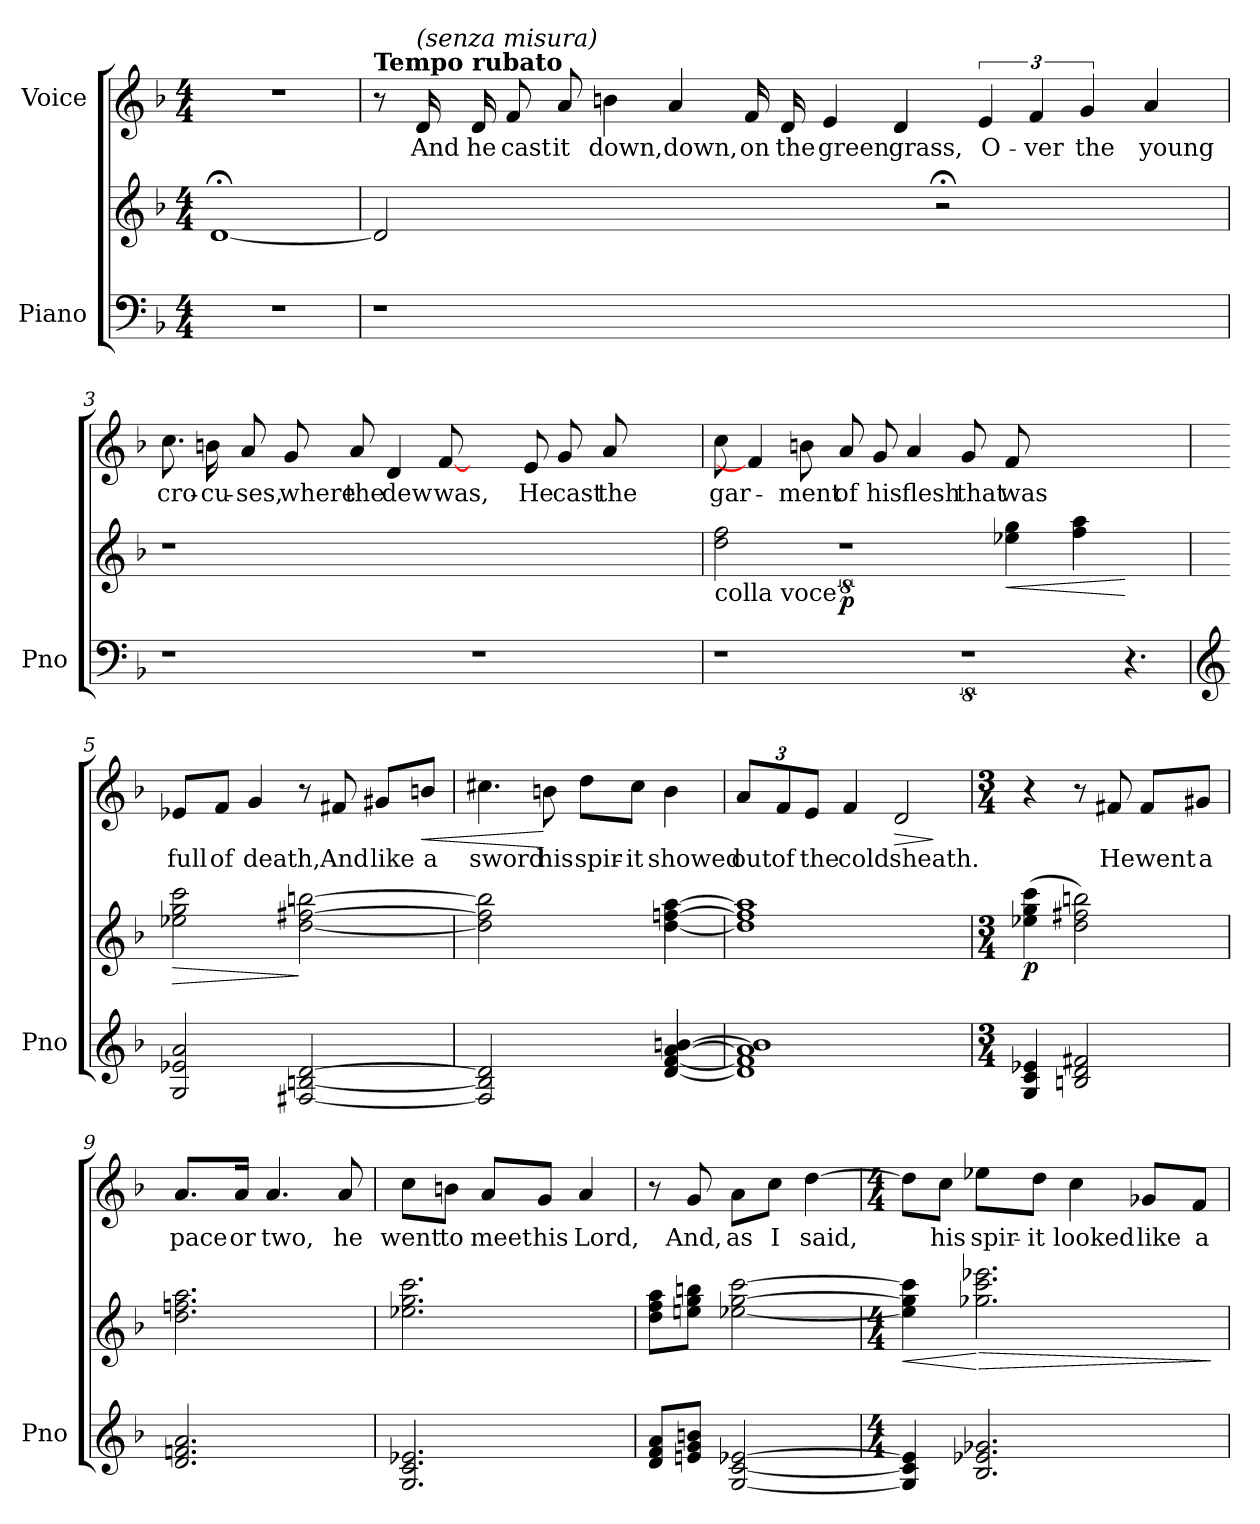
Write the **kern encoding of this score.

**kern	**kern	**dynam	**kern	**text	**dynam
*part2	*part2	*part2	*part1	*part1	*part1
*staff3	*staff2	*staff2/3	*staff1	*staff1	*staff1
*I"Piano	*	*	*I"Voice	*	*
*I'Pno	*	*	*	*	*
*clefF4	*clefG2	*	*clefG2	*	*
*k[b-]	*k[b-]	*	*k[b-]	*	*
*M4/4	*M4/4	*	*M4/4	*	*
=1	=1	=1	=1	=1	=1
1r	[1d;<	.	1r	.	.
=2	=2	=2	=2	=2	=2
!	!	!	!LO:TX:a:B:t=Tempo rubato	!	!
1r	2d/]	.	8r	.	.
!	!	!	!LO:TX:a:i:t=(senza misura)	!	!
!	!	!	!	!LO:LY:b	!
.	.	.	16d/	And	.
!	!	!	!	!LO:LY:b	!
.	.	.	16d/	he	.
!	!	!	!	!LO:LY:b	!
.	.	.	8f/	cast	.
!	!	!	!	!LO:LY:b	!
.	.	.	8a/	it	.
!	!	!	!	!LO:LY:b	!
.	2ryy	.	4bn\	down,	.
!	!	!	!	!LO:LY:b	!
.	.	.	4a/	down,	.
!	!	!	!	!LO:LY:b	!
1ryy	2ryy	.	16f/	on	.
!	!	!	!	!LO:LY:b	!
.	.	.	16d/	the	.
!	!	!	!	!LO:LY:b	!
.	.	.	4e/	green	.
!	!	!	!	!LO:LY:b	!
.	.	.	4d/	grass,	.
.	2r;<	.	.	.	.
!	!	!	!	!LO:LY:b	!
.	.	.	6e/	O-	.
!	!	!	!	!LO:LY:b	!
.	.	.	6f/	-ver	.
!	!	!	!	!LO:LY:b	!
.	.	.	6g/	the	.
4.ryy	4ryy	.	.	.	.
!	!	!	!	!LO:LY:b	!
.	.	.	4a/	young	.
.	8ryy	.	.	.	.
!!LO:LB:g=z
=3	=3	=3	=3	=3	=3
!	!	!	!	!LO:LY:b	!
1r	1r	.	8.cc\	cro-	.
!	!	!	!	!LO:LY:b	!
.	.	.	16bn\	-cu-	.
!	!	!	!	!LO:LY:b	!
.	.	.	8a/	-ses,	.
!	!	!	!	!LO:LY:b	!
.	.	.	8g/	where	.
!	!	!	!	!LO:LY:b	!
.	.	.	8a/	the	.
!	!	!	!	!LO:LY:b	!
.	.	.	4d/	dew	.
!	!	!	!	!LO:LY:b	!
.	.	.	[8f/	was,	.
1r	2ryy	.	4ryy	.	.
!	!	!	!	!LO:LY:b	!
.	.	.	8e/	He	.
!	!	!	!	!LO:LY:b	!
.	.	.	8g/	cast	.
!	!	!	!	!LO:LY:b	!
.	2ryy	.	8a/	the	.
.	.	.	4.ryy	.	.
=4	=4	=4	=4	=4	=4
!	!LO:TX:b:t=colla voce	!	!	!	!
!	!	!	!	!LO:LY:b	!
1r	2dd\ 2ff\	.	8cc\	gar-	.
.	.	.	4f/]	.	.
!	!	!	!	!LO:LY:b	!
.	.	.	8bn\	-ment	.
!	!	!LO:DY:b	!	!LO:LY:b	!
.	8%5r	p	8a/	of	.
!	!	!	!	!LO:LY:b	!
.	.	.	8g/	his	.
!	!	!	!	!LO:LY:b	!
.	.	.	4a/	flesh	.
!	!	!	!	!LO:LY:b	!
8%5r	.	.	8g/	that	.
!	!	!LO:HP:b	!	!LO:LY:b	!
.	4ee-X\ 4gg\	<	8f/	was	.
.	.	.	2.ryy	.	.
.	4ff\ 4aa\	.	.	.	.
4.r	4.ryy	[	.	.	.
!!LO:LB:g=z
=5	=5	=5	=5	=5	=5
*clefG2	*	*	*	*	*
!	!	!LO:HP:b	!	!LO:LY:b	!
2G/ 2e-X/ 2a/	2ee-X\ 2gg\ 2ccc\	>	8e-X/L	full	.
!	!	!	!	!LO:LY:b	!
.	.	.	8f/J	of	.
!	!	!	!	!LO:LY:b	!
.	.	.	4g/	death,	.
[2F#X/ [2Bn/ [2d/	[2dd\ [2ff#X\ [2bbn\	]	8r	.	.
!	!	!	!	!LO:LY:b	!
.	.	.	8f#X/	And	.
!	!	!	!	!LO:LY:b	!
.	.	.	8g#X/L	like	.
!	!	!	!	!LO:LY:b	!LO:HP:b
.	.	.	8bn/J	a	<
=6	=6	=6	=6	=6	=6
!	!	!	!	!LO:LY:b	!
2F#/] 2B/] 2d/]	2dd\] 2ff#\] 2bb\]	.	4.cc#X\	sword	.
!	!	!	!	!LO:LY:b	!
.	.	.	8bn\	his	[
!	!	!	!	!LO:LY:b	!
4ryy	4ryy	.	8dd\L	spir-	.
!	!	!	!	!LO:LY:b	!
.	.	.	8cc#\J	-it	.
!	!	!	!	!LO:LY:b	!
[4d/ [4f/ [4a/ [4bn/	[4dd\ [4ffn\ [4aa\	.	4b\	showed	.
=7	=7	=7	=7	=7	=7
!	!	!	!	!LO:LY:b	!
1d] 1f] 1a] 1b]	1dd] 1ff] 1aa]	.	12a/L	out	.
!	!	!	!	!LO:LY:b	!
.	.	.	12f/	of	.
!	!	!	!	!LO:LY:b	!
.	.	.	12e/J	the	.
!	!	!	!	!LO:LY:b	!
.	.	.	4f/	cold	.
!	!	!	!	!LO:LY:b	!LO:HP:b
.	.	.	2d/	sheath.	>
.	.	.	.	.	]
!!LO:PB:g=z
=8	=8	=8	=8	=8	=8
*M3/4	*M3/4	*	*M3/4	*	*
!	!	!LO:DY:b	!	!	!
4G/ 4c/ 4e-X/	(4ee-X\ 4gg\ 4ccc\	p	4r	.	.
2Bn/ 2d/ 2f#X/	2dd\ 2ff#X\ 2bbn\)	.	8r	.	.
!	!	!	!	!LO:LY:b	!
.	.	.	8f#X/	He	.
!	!	!	!	!LO:LY:b	!
.	.	.	8f#/L	went	.
!	!	!	!	!LO:LY:b	!
.	.	.	8g#X/J	a	.
=9	=9	=9	=9	=9	=9
!	!	!	!	!LO:LY:b	!
2.d/ 2.fn/ 2.a/	2.dd\ 2.ffn\ 2.aa\	.	8.a/L	pace	.
!	!	!	!	!LO:LY:b	!
.	.	.	16a/Jk	or	.
!	!	!	!	!LO:LY:b	!
.	.	.	4.a/	two,	.
!	!	!	!	!LO:LY:b	!
.	.	.	8a/	he	.
=10	=10	=10	=10	=10	=10
!	!	!	!	!LO:LY:b	!
2.G/ 2.c/ 2.e-X/	2.ee-X\ 2.gg\ 2.ccc\	.	8cc\L	went	.
!	!	!	!	!LO:LY:b	!
.	.	.	8bn\J	to	.
!	!	!	!	!LO:LY:b	!
.	.	.	8a/L	meet	.
!	!	!	!	!LO:LY:b	!
.	.	.	8g/J	his	.
!	!	!	!	!LO:LY:b	!
.	.	.	4a/	Lord,	.
!!LO:LB:g=z
=11	=11	=11	=11	=11	=11
8d/ 8f/ 8a/L	8dd\ 8ff\ 8aa\L	.	8r	.	.
!	!	!	!	!LO:LY:b	!
8en/ 8g/ 8bn/J	8een\ 8gg\ 8bbn\J	.	8g/	And,	.
!	!	!	!	!LO:LY:b	!
[2G/ [2c/ [2e-X/	[2ee-X\ [2gg\ [2ccc\	.	8a\L	as	.
!	!	!	!	!LO:LY:b	!
.	.	.	8cc\J	I	.
!	!	!	!	!LO:LY:b	!
.	.	.	[4dd\	said,	.
=12	=12	=12	=12	=12	=12
*M4/4	*M4/4	*	*M4/4	*	*
!	!	!LO:HP:b	!	!	!
4G/] 4c/] 4e-/]	4ee-\] 4gg\] 4ccc\]	<	8dd\L]	.	.
!	!	!	!	!LO:LY:b	!
.	.	.	8cc\J	his	.
!	!	!LO:HP:n=1:b	!	!LO:LY:b	!
2.B-/ 2.e-X/ 2.g-X/	2.gg-X\ 2.ccc\ 2.eee-X\	[ >	8ee-X\L	spir-	.
!	!	!	!	!LO:LY:b	!
.	.	.	8dd\J	-it	.
!	!	!	!	!LO:LY:b	!
.	.	.	4cc\	looked	.
!	!	!	!	!LO:LY:b	!
.	.	.	8g-X/L	like	.
!	!	!	!	!LO:LY:b	!
.	.	.	8f/J	a	.
.	.	]	.	.	.
=	=	=	=	=	=
*-	*-	*-	*-	*-	*-
